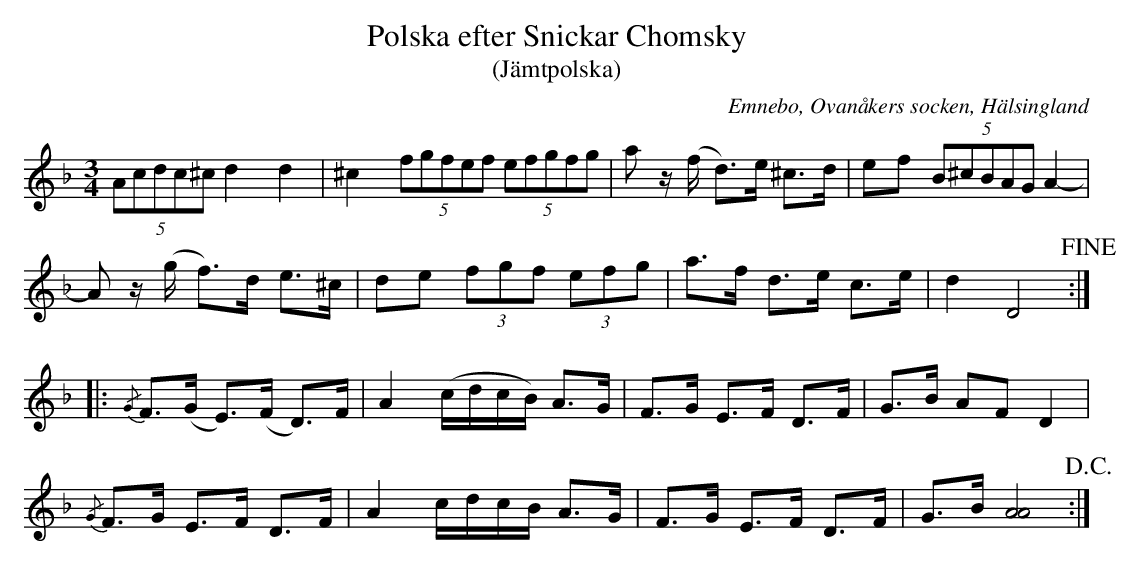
X:1
T: Polska efter Snickar Chomsky
T: (Jämtpolska)
O: Emnebo, Ovanåkers socken, Hälsingland
M: 3/4
L: 1/16
K: Dm
(5:2A2c2d2c2^c2 d4 d4' | ^c4' (5:2f2g2f2e2f2 (5:2e2f2g2f2g2 | a2 z(f d2)>e2 ^c2>d2 | e2f2 (5:2B2^c2B2A2G2 A4- |
A2 z(g f2)>d2     e2>^c2 | d2e2 (3f2g2f2 (3e2f2g2 | a2>f2 d2>e2 c2>e2 | d4   D8 !fine! ::
{/G}F2>(G2 E2>)(F2 D2>)F2 | A4 (cdcB) A2>G2 | F2>G2 E2>F2 D2>F2 | G2>B2 A2F2  D4      |
{/G}F2>G2  E2>F2   D2>F2  | A4  cdcB  A2>G2 | F2>G2 E2>F2 D2>F2 | G2>B2 [AA]8 !D.C.! :|
